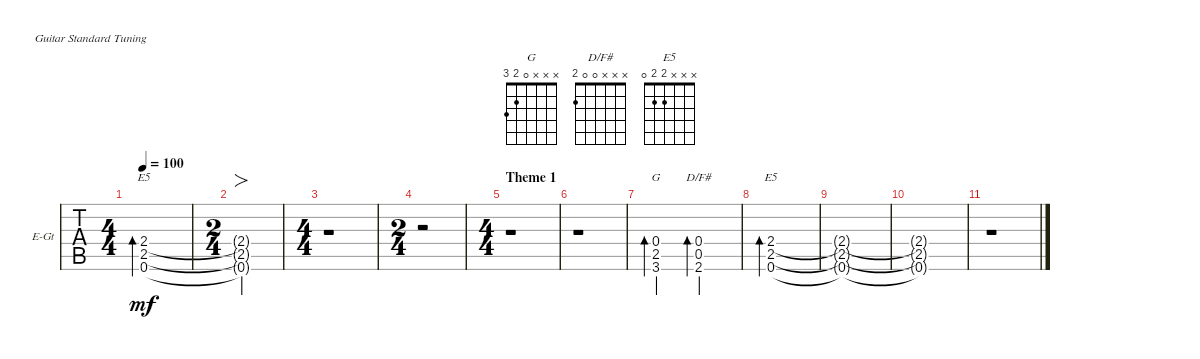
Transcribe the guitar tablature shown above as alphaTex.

\defaultSystemsLayout 4
\bracketExtendMode groupsimilarinstruments
\firstSystemTrackNameOrientation horizontal
\otherSystemsTrackNameOrientation horizontal
\track ("Guitar Disto" "E-Gt") {instrument electricguitarclean}
\staff {tabs}
\tuning (E4 B3 G3 D3 A2 E2)
\chord ("G" x x x 0 2 3)
\chord ("D/F#" x x x 0 0 2)
\chord ("E5" x x x 2 2 0)
\ts (4 4)
\tempo 100
\clef g2
\ks c
(0.6 2.5 2.4).1{bd 119 ch "E5" dy mf} |
\ts (2 4)
(0.6{t} 2.5{t} 2.4{t}).2{fo} |
\ts (4 4)
r.1 |
\ts (2 4)
r.2 |
\ts (4 4)
\section ("" "Theme 1")
r.1 |
r.1 |
(3.6 2.5 0.4).2{bd 119 ch "G"} (2.6 0.5 0.4).2{bd 119 ch "D/F#"} |
(0.6 2.5 2.4).1{bd 119 ch "E5"} |
(0.6{t} 2.5{t} 2.4{t}).1 |
(0.6{t} 2.5{t} 2.4{t}).1 |
r.1
